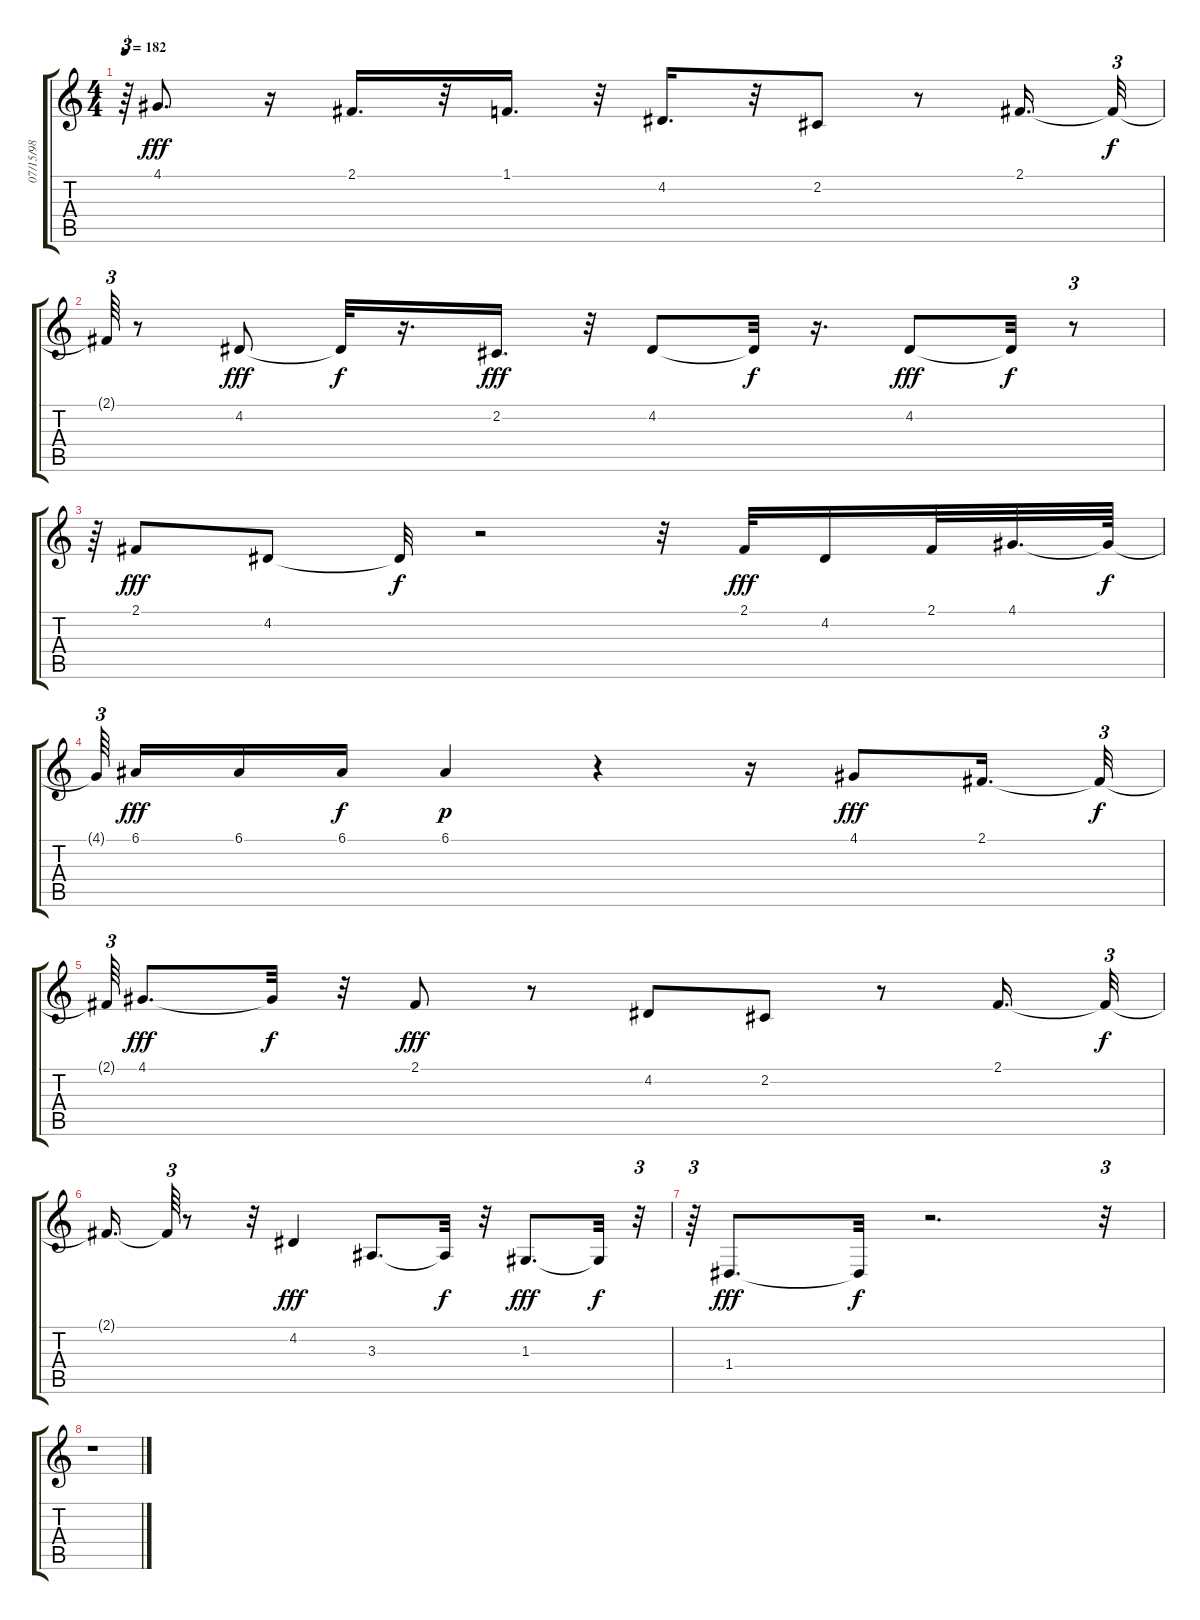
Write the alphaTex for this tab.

\track ("07/15/98" "07/15/98") {instrument tenorsax}
\staff {score tabs}
\tuning (E4 B3 G3 D3 A2 E2) {hide}
\ts (4 4)
\tempo 182
\clef g2
\ks c
r.64{tu (3 2) dy f} 4.1.8{d dy fff} r.16 2.1.16{d} r.32 1.1.16{d} r.32 4.2.16{d} r.32 2.2.8 r.8 2.1.16{d} 2.1{t}.32{tu (3 2) dy f} |
2.1{t}.64{tu (3 2)} r.8 4.2.8{dy fff} 4.2{t}.32{dy f} r.16{d} 2.2.16{d dy fff} r.32 4.2.8 4.2{t}.32{dy f} r.16{d} 4.2.8{dy fff} 4.2{t}.32{dy f} r.8{tu (3 2)} |
r.64{tu (3 2)} 2.1.8{dy fff} 4.2.8 4.2{t}.32{dy f} r.2 r.32 2.1.32{dy fff} 4.2.16 2.1.32 4.1.32{d} 4.1{t}.64{dy f} |
4.1{t}.64{tu (3 2) beam splitsecondary} 6.1.16{dy fff} 6.1.16 6.1.16{dy f} 6.1.4{dy p} r.4 r.16 4.1.8{dy fff} 2.1.16{d} 2.1{t}.32{tu (3 2) dy f} |
2.1{t}.64{tu (3 2)} 4.1.8{d dy fff} 4.1{t}.32{dy f} r.32 2.1.8{dy fff} r.8 4.2.8 2.2.8 r.8 2.1.16{d} 2.1{t}.32{tu (3 2) dy f} |
2.1{t}.16{d} 2.1{t}.64{tu (3 2)} r.8 r.32 4.2.4{dy fff} 3.3.8{d} 3.3{t}.32{dy f} r.32 1.3.8{d dy fff} 1.3{t}.32{dy f} r.32{tu (3 2)} |
r.64{tu (3 2)} 1.4.8{d dy fff} 1.4{t}.32{dy f} r.2{d} r.32{tu (3 2)} |
r.1
